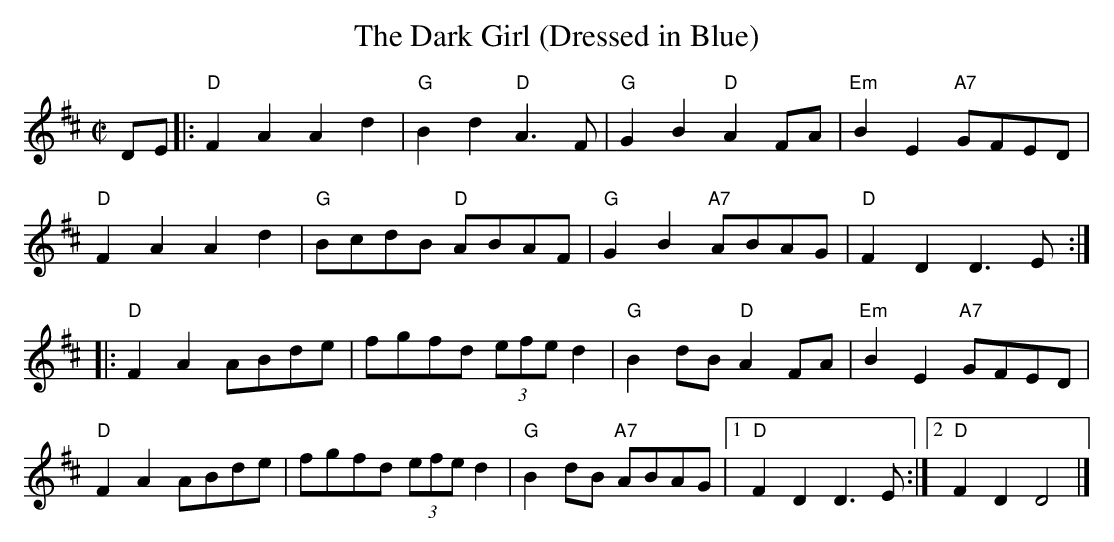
X:1
T:Dark Girl (Dressed in Blue), The
M:C|
L:1/4
K:D
D/E/|:"D"FA Ad|"G"Bd "D"A>F|"G"GB "D"AF/A/|"Em"BE "A7"G/F/E/D/|
"D"FA Ad|"G"B/c/d/B/ "D"A/B/A/F/|"G"GB "A7"A/B/A/G/|"D"FD D>E:|
|:"D"FA A/B/d/e/|f/g/f/d/ (3e/f/e/d|"G"Bd/B/ "D"AF/A/|"Em"BE "A7"G/F/E/D/|
"D"FA A/B/d/e/|f/g/f/d/ (3e/f/e/d|"G"Bd/B/ "A7"A/B/A/G/|1"D"FD D>E:|2"D"FDD2|]
